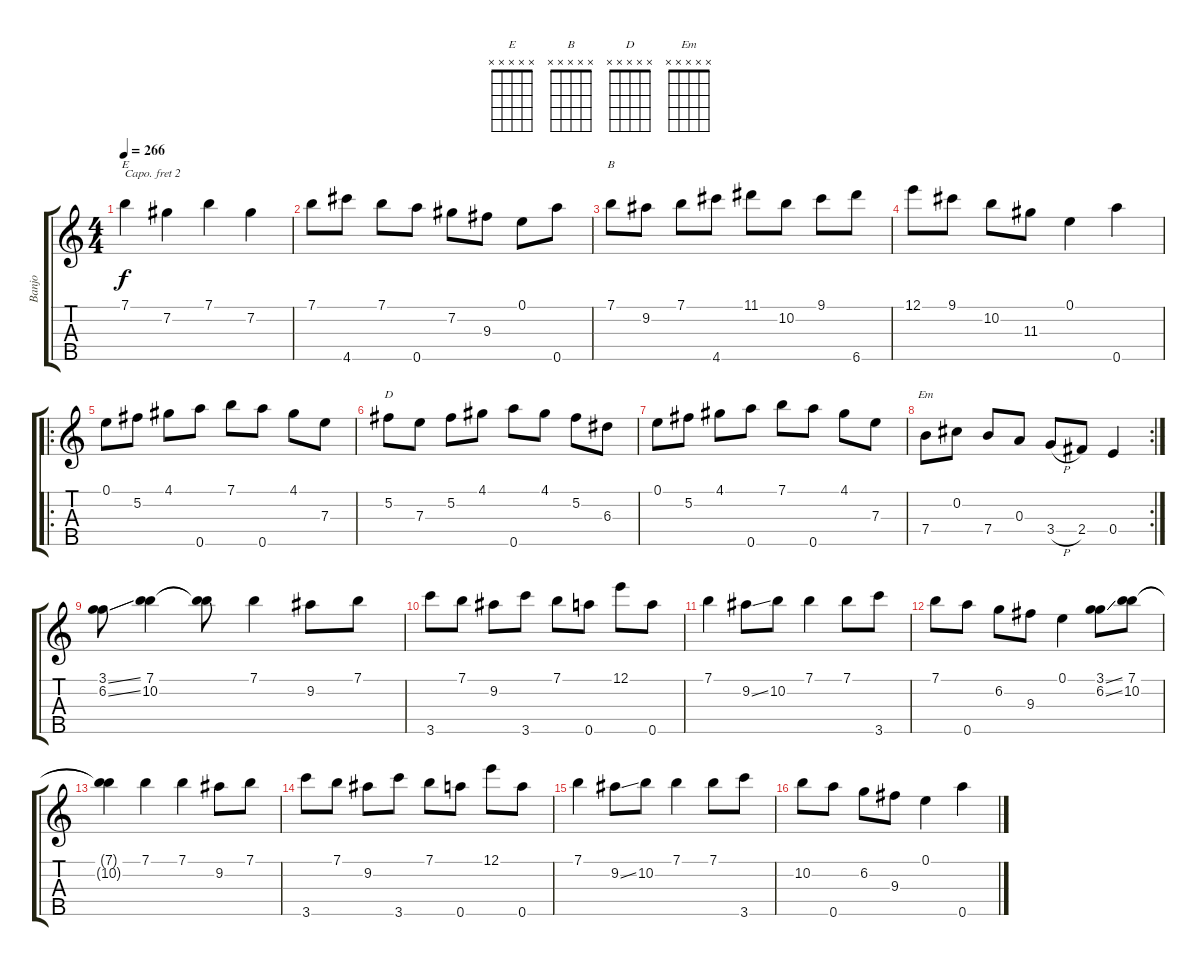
\track ("Banjo" "Banjo") {instrument banjo}
\staff {score tabs}
\capo 2
\tuning (D4 B3 G3 D3 G4) {hide}
\displaytranspose 12
\chord ("E" x x x x x) {firstfret 0}
\chord ("B" x x x x x) {firstfret 0}
\chord ("D" x x x x x) {firstfret 0}
\chord ("Em" x x x x x) {firstfret 0}
\ts (4 4)
\tempo 266
\clef g2
\ks c
7.1.4{ch "E" dy f} 7.2.4 7.1.4 7.2.4 |
7.1.8 4.5.8 7.1.8 0.5.8 7.2.8 9.3.8 0.1.8 0.5.8 |
7.1.8{ch "B"} 9.2.8 7.1.8 4.5.8 11.1.8 10.2.8 9.1.8 6.5.8 |
12.1.8 9.1.8 10.2.8 11.3.8 0.1.4 0.5.4 |
\ro
0.1.8 5.2.8 4.1.8 0.5.8 7.1.8 0.5.8 4.1.8 7.3.8 |
5.2.8{ch "D"} 7.3.8 5.2.8 4.1.8 0.5.8 4.1.8 5.2.8 6.3.8 |
0.1.8 5.2.8 4.1.8 0.5.8 7.1.8 0.5.8 4.1.8 7.3.8 |
\rc 2
7.4.8{ch "Em"} 0.2.8 7.4.8 0.3.8 3.4{h}.8 2.4.8 0.4.4 |
(3.1{ss} 6.2{ss}).8 (7.1 10.2).4 (7.1{t} 10.2{t}).8 7.1.4 9.2.8 7.1.8 |
3.5.8 7.1.8 9.2.8 3.5.8 7.1.8 0.5.8 12.1.8 0.5.8 |
7.1.4 9.2{ss}.8 10.2.8 7.1.4 7.1.8 3.5.8 |
7.1.8 0.5.8 6.2.8 9.3.8 0.1.4 (3.1{ss} 6.2{ss}).8 (7.1 10.2).8 |
(7.1{t} 10.2{t}).4 7.1.4 7.1.4 9.2.8 7.1.8 |
3.5.8 7.1.8 9.2.8 3.5.8 7.1.8 0.5.8 12.1.8 0.5.8 |
7.1.4 9.2{ss}.8 10.2.8 7.1.4 7.1.8 3.5.8 |
10.2.8 0.5.8 6.2.8 9.3.8 0.1.4 0.5.4
